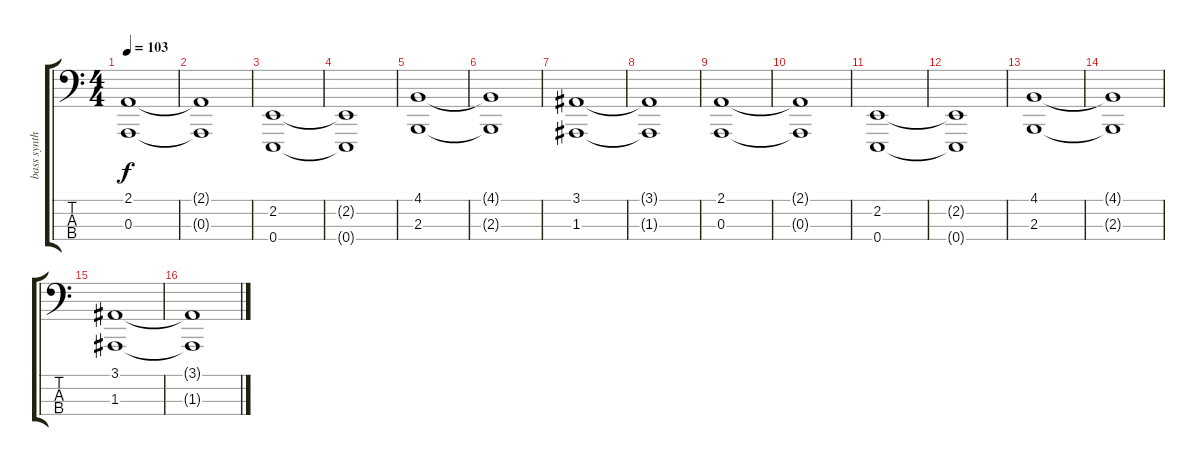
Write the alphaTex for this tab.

\track ("bass synth" "bass synth") {instrument pad3polysynth}
\staff {score tabs}
\tuning (G2 D2 A1 E1) {hide}
\ts (4 4)
\tempo 103
\clef f4
\ks c
(2.1 0.3).1{dy f} |
(2.1{t} 0.3{t}).1 |
(2.2 0.4).1 |
(2.2{t} 0.4{t}).1 |
(4.1 2.3).1 |
(4.1{t} 2.3{t}).1 |
(3.1 1.3).1 |
(3.1{t} 1.3{t}).1 |
(2.1 0.3).1 |
(2.1{t} 0.3{t}).1 |
(2.2 0.4).1 |
(2.2{t} 0.4{t}).1 |
(4.1 2.3).1 |
(4.1{t} 2.3{t}).1 |
(3.1 1.3).1 |
(3.1{t} 1.3{t}).1
